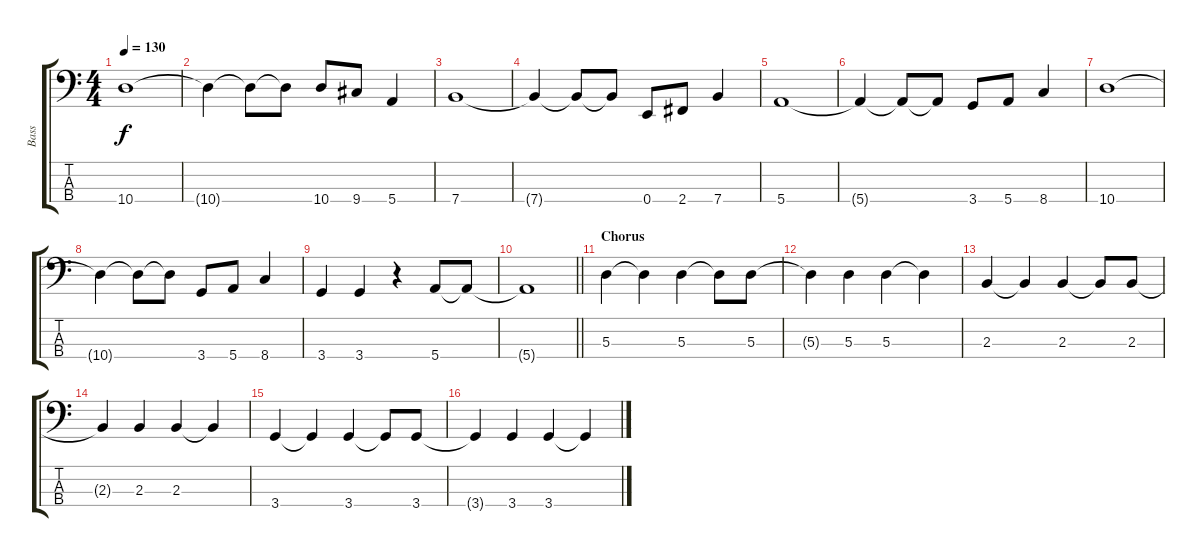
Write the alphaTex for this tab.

\track ("Bass" "Bass") {instrument electricbassfinger}
\staff {score tabs}
\tuning (G2 D2 A1 E1) {hide}
\ts (4 4)
\tempo 130
\clef f4
\ks c
10.4.1{dy f} |
10.4{t}.4 10.4{t}.8 10.4{t}.8 10.4.8 9.4.8 5.4.4 |
7.4.1 |
7.4{t}.4 7.4{t}.8 7.4{t}.8 0.4.8 2.4.8 7.4.4 |
5.4.1 |
5.4{t}.4 5.4{t}.8 5.4{t}.8 3.4.8 5.4.8 8.4.4 |
10.4.1 |
10.4{t}.4 10.4{t}.8 10.4{t}.8 3.4.8 5.4.8 8.4.4 |
3.4.4 3.4.4 r.4 5.4.8 5.4{t}.8 |
\barLineRight lightlight
5.4{t}.1 |
\section ("" "Chorus")
5.3.4 5.3{t}.4 5.3.4 5.3{t}.8 5.3.8 |
5.3{t}.4 5.3.4 5.3.4 5.3{t}.4 |
2.3.4 2.3{t}.4 2.3.4 2.3{t}.8 2.3.8 |
2.3{t}.4 2.3.4 2.3.4 2.3{t}.4 |
3.4.4 3.4{t}.4 3.4.4 3.4{t}.8 3.4.8 |
3.4{t}.4 3.4.4 3.4.4 3.4{t}.4
